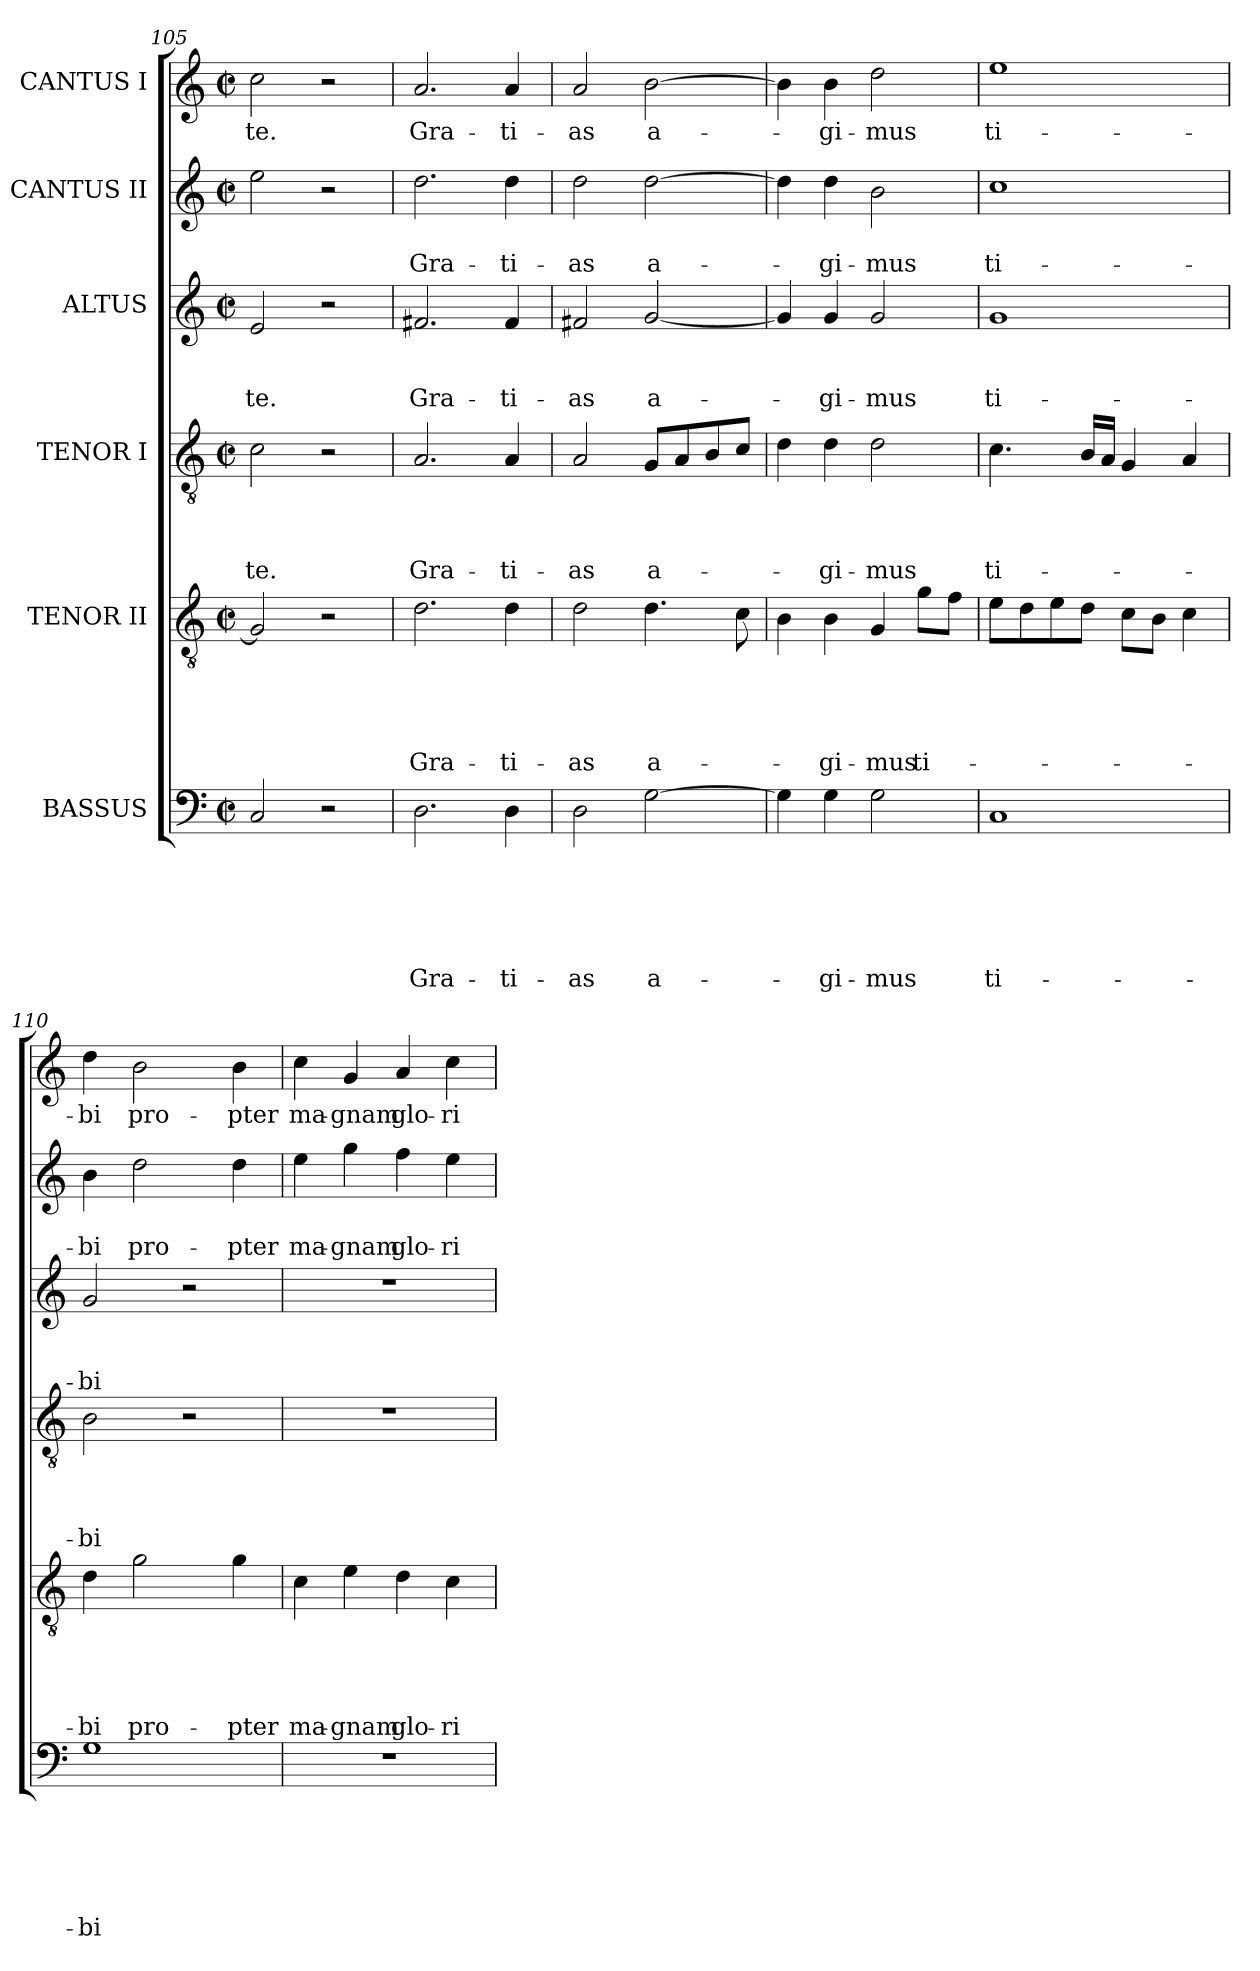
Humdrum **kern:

**kern	**text	**text	**text	**text	**text	**text	**kern	**text	**text	**text	**text	**text	**kern	**text	**text	**text	**text	**kern	**text	**text	**text	**kern	**text	**text	**kern	**text
*part6	*part6	*part6	*part6	*part6	*part6	*part6	*part5	*part5	*part5	*part5	*part5	*part5	*part4	*part4	*part4	*part4	*part4	*part3	*part3	*part3	*part3	*part2	*part2	*part2	*part1	*part1
*staff6	*staff6	*staff6	*staff6	*staff6	*staff6	*staff6	*staff5	*staff5	*staff5	*staff5	*staff5	*staff5	*staff4	*staff4	*staff4	*staff4	*staff4	*staff3	*staff3	*staff3	*staff3	*staff2	*staff2	*staff2	*staff1	*staff1
*I"BASSUS	*	*	*	*	*	*	*I"TENOR II	*	*	*	*	*	*I"TENOR I	*	*	*	*	*I"ALTUS	*	*	*	*I"CANTUS II	*	*	*I"CANTUS I	*
*clefF4	*	*	*	*	*	*	*clefGv2	*	*	*	*	*	*clefGv2	*	*	*	*	*clefG2	*	*	*	*clefG2	*	*	*clefG2	*
*k[]	*	*	*	*	*	*	*k[]	*	*	*	*	*	*k[]	*	*	*	*	*k[]	*	*	*	*k[]	*	*	*k[]	*
*C:	*	*	*	*	*	*	*C:	*	*	*	*	*	*C:	*	*	*	*	*C:	*	*	*	*C:	*	*	*C:	*
*M2/2	*	*	*	*	*	*	*M2/2	*	*	*	*	*	*M2/2	*	*	*	*	*M2/2	*	*	*	*M2/2	*	*	*M2/2	*
*met(c|)	*	*	*	*	*	*	*met(c|)	*	*	*	*	*	*met(c|)	*	*	*	*	*met(c|)	*	*	*	*met(c|)	*	*	*met(c|)	*
=105	=105	=105	=105	=105	=105	=105	=105	=105	=105	=105	=105	=105	=105	=105	=105	=105	=105	=105	=105	=105	=105	=105	=105	=105	=105	=105
2C/	.	.	.	.	.	.	2G/]	.	.	.	.	.	2c\	.	.	.	te.	2e/	.	.	te.	2ee\	.	.	2cc\	te.
2r	.	.	.	.	.	.	2r	.	.	.	.	.	2r	.	.	.	.	2r	.	.	.	2r	.	.	2r	.
=106	=106	=106	=106	=106	=106	=106	=106	=106	=106	=106	=106	=106	=106	=106	=106	=106	=106	=106	=106	=106	=106	=106	=106	=106	=106	=106
2.D\	.	.	.	.	.	Gra-	2.d\	.	.	.	.	Gra-	2.A/	.	.	.	Gra-	2.f#X/	.	.	Gra-	2.dd\	.	Gra-	2.a/	Gra-
4D\	.	.	.	.	.	-ti-	4d\	.	.	.	.	-ti-	4A/	.	.	.	-ti-	4f#/	.	.	-ti-	4dd\	.	-ti-	4a/	-ti-
=107	=107	=107	=107	=107	=107	=107	=107	=107	=107	=107	=107	=107	=107	=107	=107	=107	=107	=107	=107	=107	=107	=107	=107	=107	=107	=107
2D\	.	.	.	.	.	-as	2d\	.	.	.	.	-as	2A/	.	.	.	-as	2f#X/	.	.	-as	2dd\	.	-as	2a/	-as
[2G\	.	.	.	.	.	a-	4.d\	.	.	.	.	a-	8G/L	.	.	.	a-	[2g/	.	.	a-	[2dd\	.	a-	[2b\	a-
.	.	.	.	.	.	.	.	.	.	.	.	.	8A/	.	.	.	.	.	.	.	.	.	.	.	.	.
.	.	.	.	.	.	.	.	.	.	.	.	.	8B/	.	.	.	.	.	.	.	.	.	.	.	.	.
.	.	.	.	.	.	.	8c\	.	.	.	.	.	8c/J	.	.	.	.	.	.	.	.	.	.	.	.	.
=108	=108	=108	=108	=108	=108	=108	=108	=108	=108	=108	=108	=108	=108	=108	=108	=108	=108	=108	=108	=108	=108	=108	=108	=108	=108	=108
4G\]	.	.	.	.	.	.	4B\	.	.	.	.	.	4d\	.	.	.	.	4g/]	.	.	.	4dd\]	.	.	4b\]	.
4G\	.	.	.	.	.	-gi-	4B\	.	.	.	.	-gi-	4d\	.	.	.	-gi-	4g/	.	.	-gi-	4dd\	.	-gi-	4b\	-gi-
2G\	.	.	.	.	.	-mus	4G/	.	.	.	.	-mus	2d\	.	.	.	-mus	2g/	.	.	-mus	2b\	.	-mus	2dd\	-mus
.	.	.	.	.	.	.	8g\L	.	.	.	.	ti-	.	.	.	.	.	.	.	.	.	.	.	.	.	.
.	.	.	.	.	.	.	8f\J	.	.	.	.	.	.	.	.	.	.	.	.	.	.	.	.	.	.	.
=109	=109	=109	=109	=109	=109	=109	=109	=109	=109	=109	=109	=109	=109	=109	=109	=109	=109	=109	=109	=109	=109	=109	=109	=109	=109	=109
1C	.	.	.	.	.	ti-	8e\L	.	.	.	.	.	4.c\	.	.	.	ti-	1g	.	.	ti-	1cc	.	ti-	1ee	ti-
.	.	.	.	.	.	.	8d\	.	.	.	.	.	.	.	.	.	.	.	.	.	.	.	.	.	.	.
.	.	.	.	.	.	.	8e\	.	.	.	.	.	.	.	.	.	.	.	.	.	.	.	.	.	.	.
.	.	.	.	.	.	.	8d\J	.	.	.	.	.	16B/LL	.	.	.	.	.	.	.	.	.	.	.	.	.
.	.	.	.	.	.	.	.	.	.	.	.	.	16A/JJ	.	.	.	.	.	.	.	.	.	.	.	.	.
.	.	.	.	.	.	.	8c\L	.	.	.	.	.	4G/	.	.	.	.	.	.	.	.	.	.	.	.	.
.	.	.	.	.	.	.	8B\J	.	.	.	.	.	.	.	.	.	.	.	.	.	.	.	.	.	.	.
.	.	.	.	.	.	.	4c\	.	.	.	.	.	4A/	.	.	.	.	.	.	.	.	.	.	.	.	.
=110	=110	=110	=110	=110	=110	=110	=110	=110	=110	=110	=110	=110	=110	=110	=110	=110	=110	=110	=110	=110	=110	=110	=110	=110	=110	=110
1G	.	.	.	.	.	-bi	4d\	.	.	.	.	-bi	2B\	.	.	.	-bi	2g/	.	.	-bi	4b\	.	-bi	4dd\	-bi
.	.	.	.	.	.	.	2g\	.	.	.	.	pro-	.	.	.	.	.	.	.	.	.	2dd\	.	pro-	2b\	pro-
.	.	.	.	.	.	.	.	.	.	.	.	.	2r	.	.	.	.	2r	.	.	.	.	.	.	.	.
.	.	.	.	.	.	.	4g\	.	.	.	.	-pter	.	.	.	.	.	.	.	.	.	4dd\	.	-pter	4b\	-pter
!!LO:LB:g=z
=111	=111	=111	=111	=111	=111	=111	=111	=111	=111	=111	=111	=111	=111	=111	=111	=111	=111	=111	=111	=111	=111	=111	=111	=111	=111	=111
1r	.	.	.	.	.	.	4c\	.	.	.	.	ma-	1r	.	.	.	.	1r	.	.	.	4ee\	.	ma-	4cc\	ma-
.	.	.	.	.	.	.	4e\	.	.	.	.	-gnam	.	.	.	.	.	.	.	.	.	4gg\	.	-gnam	4g/	-gnam
.	.	.	.	.	.	.	4d\	.	.	.	.	glo-	.	.	.	.	.	.	.	.	.	4ff\	.	glo-	4a/	glo-
.	.	.	.	.	.	.	4c\	.	.	.	.	-ri-	.	.	.	.	.	.	.	.	.	4ee\	.	-ri-	4cc\	-ri-
=	=	=	=	=	=	=	=	=	=	=	=	=	=	=	=	=	=	=	=	=	=	=	=	=	=	=
*-	*-	*-	*-	*-	*-	*-	*-	*-	*-	*-	*-	*-	*-	*-	*-	*-	*-	*-	*-	*-	*-	*-	*-	*-	*-	*-
